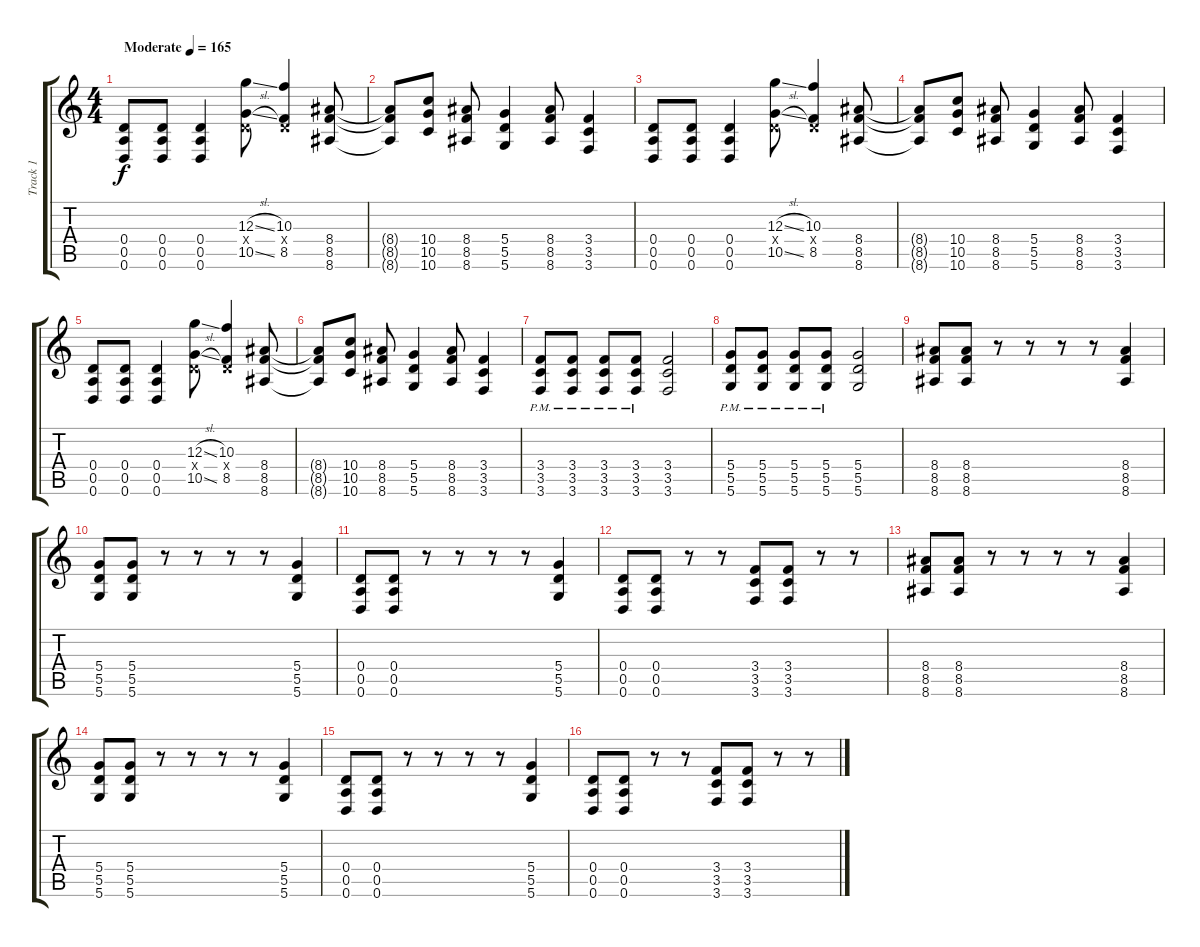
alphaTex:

\track ("Track 1" "Track 1") {instrument distortionguitar}
\staff {score tabs}
\tuning (E4 B3 G3 D3 A2 D2) {hide}
\ts (4 4)
\tempo (165 "Moderate")
\clef g2
\ks c
(0.4 0.5 0.6).8{dy f instrument distortionguitar} (0.4 0.5 0.6).8 (0.4 0.5 0.6).4 (12.3{sl} 0.4{x} 10.5{sl}).8 (10.3 0.4{x} 8.5).4 (8.4 8.5 8.6).8 |
(8.4{t} 8.5{t} 8.6{t}).8 (10.4 10.5 10.6).8 (8.4 8.5 8.6).8 (5.4 5.5 5.6).4 (8.4 8.5 8.6).8 (3.4 3.5 3.6).4 |
(0.4 0.5 0.6).8 (0.4 0.5 0.6).8 (0.4 0.5 0.6).4 (12.3{sl} 0.4{x} 10.5{sl}).8 (10.3 0.4{x} 8.5).4 (8.4 8.5 8.6).8 |
(8.4{t} 8.5{t} 8.6{t}).8 (10.4 10.5 10.6).8 (8.4 8.5 8.6).8 (5.4 5.5 5.6).4 (8.4 8.5 8.6).8 (3.4 3.5 3.6).4 |
(0.4 0.5 0.6).8 (0.4 0.5 0.6).8 (0.4 0.5 0.6).4 (12.3{sl} 0.4{x} 10.5{sl}).8 (10.3 0.4{x} 8.5).4 (8.4 8.5 8.6).8 |
(8.4{t} 8.5{t} 8.6{t}).8 (10.4 10.5 10.6).8 (8.4 8.5 8.6).8 (5.4 5.5 5.6).4 (8.4 8.5 8.6).8 (3.4 3.5 3.6).4 |
(3.4{pm} 3.5{pm} 3.6{pm}).8 (3.4{pm} 3.5{pm} 3.6{pm}).8 (3.4{pm} 3.5{pm} 3.6{pm}).8 (3.4{pm} 3.5{pm} 3.6{pm}).8 (3.4 3.5 3.6).2 |
(5.4{pm} 5.5{pm} 5.6{pm}).8 (5.4{pm} 5.5{pm} 5.6{pm}).8 (5.4{pm} 5.5{pm} 5.6{pm}).8 (5.4{pm} 5.5{pm} 5.6{pm}).8 (5.4 5.5 5.6).2 |
(8.4 8.5 8.6).8 (8.4 8.5 8.6).8 r.8 r.8 r.8 r.8 (8.4 8.5 8.6).4 |
(5.4 5.5 5.6).8 (5.4 5.5 5.6).8 r.8 r.8 r.8 r.8 (5.4 5.5 5.6).4 |
(0.4 0.5 0.6).8 (0.4 0.5 0.6).8 r.8 r.8 r.8 r.8 (5.4 5.5 5.6).4 |
(0.4 0.5 0.6).8 (0.4 0.5 0.6).8 r.8 r.8 (3.4 3.5 3.6).8 (3.4 3.5 3.6).8 r.8 r.8 |
(8.4 8.5 8.6).8 (8.4 8.5 8.6).8 r.8 r.8 r.8 r.8 (8.4 8.5 8.6).4 |
(5.4 5.5 5.6).8 (5.4 5.5 5.6).8 r.8 r.8 r.8 r.8 (5.4 5.5 5.6).4 |
(0.4 0.5 0.6).8 (0.4 0.5 0.6).8 r.8 r.8 r.8 r.8 (5.4 5.5 5.6).4 |
(0.4 0.5 0.6).8 (0.4 0.5 0.6).8 r.8 r.8 (3.4 3.5 3.6).8 (3.4 3.5 3.6).8 r.8 r.8
